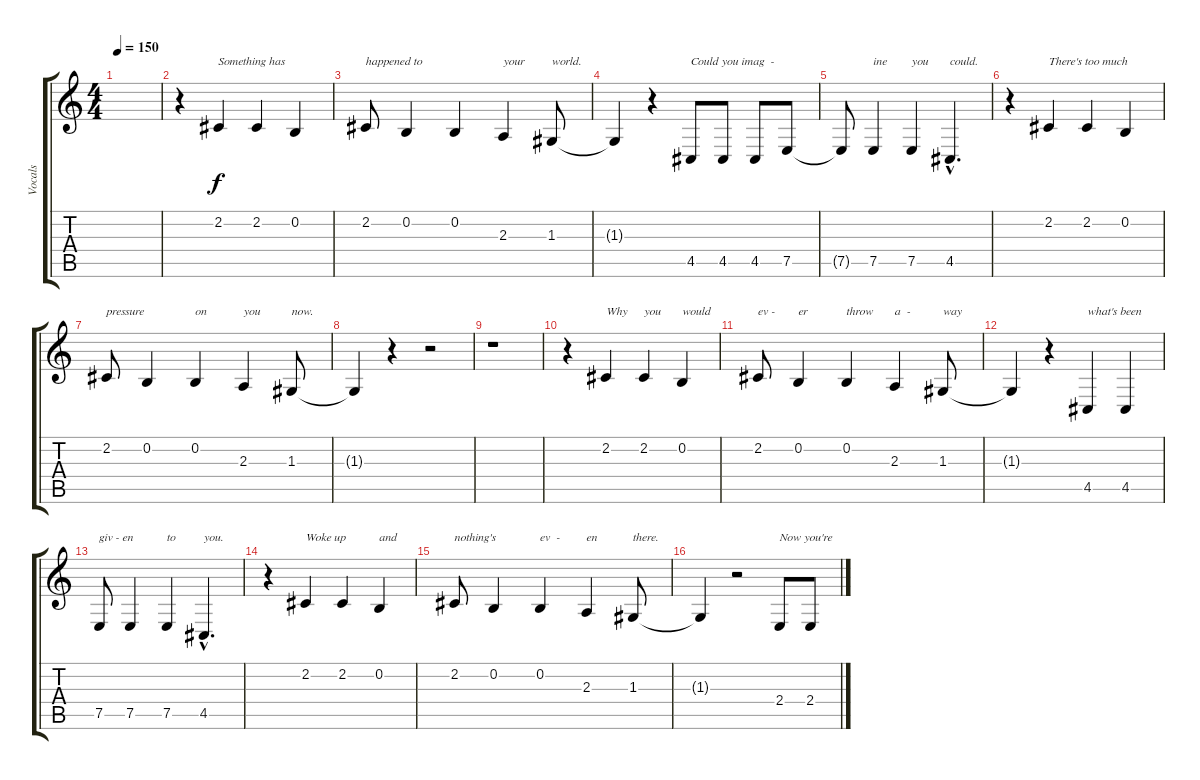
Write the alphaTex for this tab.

\track ("Vocals" "Vocals") {instrument synthbrass2}
\staff {score tabs}
\tuning (E4 B3 G3 D3 A2 E2) {hide}
\ts (4 4)
\tempo 150
\clef g2
\ks c
|
r.4 2.2.4{txt "Something has"} 2.2.4 0.2.4 |
2.2.8{txt "happened to"} 0.2.4 0.2.4 2.3.4{txt "your"} 1.3.8{txt "world."} |
1.3{t}.4 r.4 4.5.8{txt "Could you imag  -" instrument lead2sawtooth} 4.5.8 4.5.8 7.5.8 |
7.5{t}.8 7.5.4{txt "ine"} 7.5.4{txt "you"} 4.5{hac}.4{d txt "could."} |
r.4 2.2.4{txt "There's too much" instrument synthbrass2} 2.2.4 0.2.4 |
2.2.8{txt "pressure"} 0.2.4 0.2.4{txt "on"} 2.3.4{txt "you"} 1.3.8{txt "now."} |
1.3{t}.4 r.4 r.2 |
r.1 |
r.4 2.2.4{txt "Why"} 2.2.4{txt "you"} 0.2.4{txt "would"} |
2.2.8{txt "ev -"} 0.2.4{txt "er"} 0.2.4{txt "throw"} 2.3.4{txt "a  -"} 1.3.8{txt "way"} |
1.3{t}.4 r.4 4.5.4{txt "what's been"} 4.5.4 |
7.5.8{txt "giv - en"} 7.5.4 7.5.4{txt "to"} 4.5{hac}.4{d txt "you."} |
r.4 2.2.4{txt "Woke up"} 2.2.4 0.2.4{txt "and"} |
2.2.8{txt "nothing's"} 0.2.4 0.2.4{txt "ev  -"} 2.3.4{txt "en"} 1.3.8{txt "there."} |
1.3{t}.4 r.2 2.4.8{txt "Now you're"} 2.4.8
